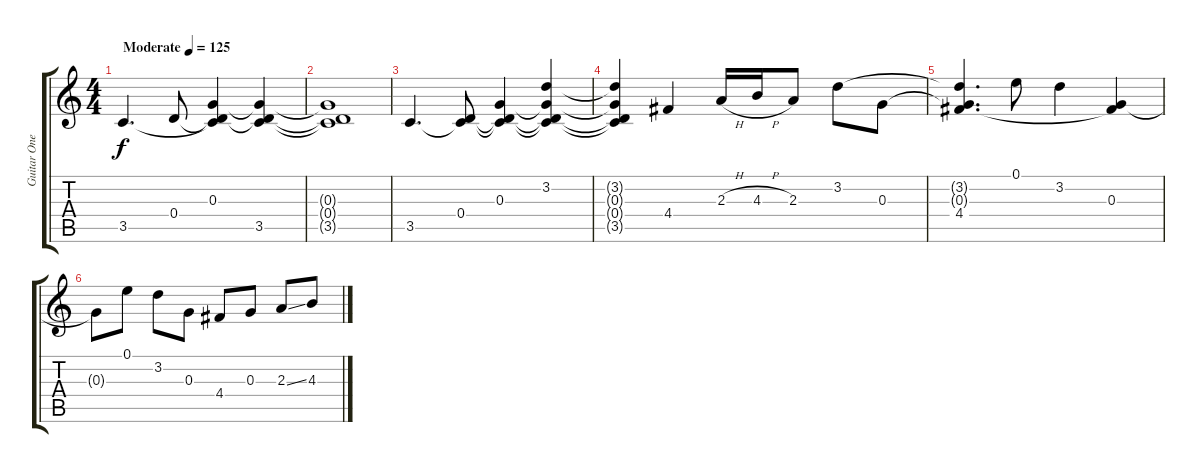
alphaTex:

\track ("Guitar One" "Guitar One") {instrument acousticguitarsteel}
\staff {score tabs}
\tuning (E4 B3 G3 D3 A2 D2) {hide}
\ts (4 4)
\tempo (125 "Moderate")
\clef g2
\ks c
3.5.4{d dy f instrument acousticguitarsteel} 0.4.8 (0.3 0.4{t} 3.5{t}).4 (0.3{t} 0.4{t} 3.5).4 |
(0.3{t} 0.4{t} 3.5{t}).1 |
3.5.4{d} (0.4 3.5{t}).8 (0.3 0.4{t} 3.5{t}).4 (3.2 0.3{t} 0.4{t} 3.5{t}).4 |
(3.2{t} 0.3{t} 0.4{t} 3.5{t}).4 4.4.4 2.3{h}.16 4.3{h}.16 2.3.8 3.2.8 0.3.8 |
(3.2{t} 0.3{t} 4.4).4{d} 0.1.8 3.2.4 (0.3 4.4{t}).4 |
0.3{t}.8 0.1.8 3.2.8 0.3.8 4.4.8 0.3.8 2.3{ss}.8 4.3.8
